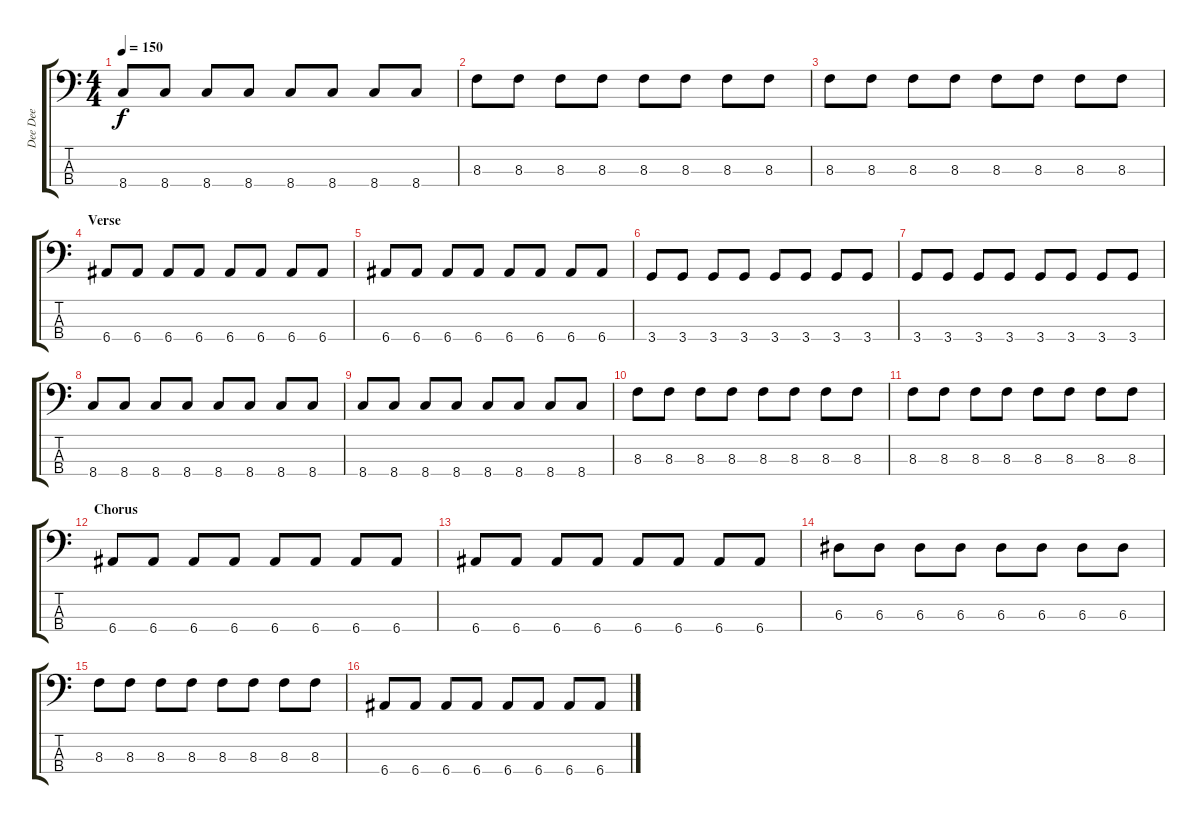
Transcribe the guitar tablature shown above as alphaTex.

\track ("Dee Dee" "Dee Dee") {instrument electricbassfinger}
\staff {score tabs}
\tuning (G2 D2 A1 E1) {hide}
\ts (4 4)
\tempo 150
\clef f4
\ks c
8.4.8{dy f} 8.4.8 8.4.8 8.4.8 8.4.8 8.4.8 8.4.8 8.4.8 |
8.3.8 8.3.8 8.3.8 8.3.8 8.3.8 8.3.8 8.3.8 8.3.8 |
8.3.8 8.3.8 8.3.8 8.3.8 8.3.8 8.3.8 8.3.8 8.3.8 |
\section ("" "Verse")
6.4.8 6.4.8 6.4.8 6.4.8 6.4.8 6.4.8 6.4.8 6.4.8 |
6.4.8 6.4.8 6.4.8 6.4.8 6.4.8 6.4.8 6.4.8 6.4.8 |
3.4.8 3.4.8 3.4.8 3.4.8 3.4.8 3.4.8 3.4.8 3.4.8 |
3.4.8 3.4.8 3.4.8 3.4.8 3.4.8 3.4.8 3.4.8 3.4.8 |
8.4.8 8.4.8 8.4.8 8.4.8 8.4.8 8.4.8 8.4.8 8.4.8 |
8.4.8 8.4.8 8.4.8 8.4.8 8.4.8 8.4.8 8.4.8 8.4.8 |
8.3.8 8.3.8 8.3.8 8.3.8 8.3.8 8.3.8 8.3.8 8.3.8 |
8.3.8 8.3.8 8.3.8 8.3.8 8.3.8 8.3.8 8.3.8 8.3.8 |
\section ("" "Chorus")
6.4.8 6.4.8 6.4.8 6.4.8 6.4.8 6.4.8 6.4.8 6.4.8 |
6.4.8 6.4.8 6.4.8 6.4.8 6.4.8 6.4.8 6.4.8 6.4.8 |
6.3.8 6.3.8 6.3.8 6.3.8 6.3.8 6.3.8 6.3.8 6.3.8 |
8.3.8 8.3.8 8.3.8 8.3.8 8.3.8 8.3.8 8.3.8 8.3.8 |
6.4.8 6.4.8 6.4.8 6.4.8 6.4.8 6.4.8 6.4.8 6.4.8
